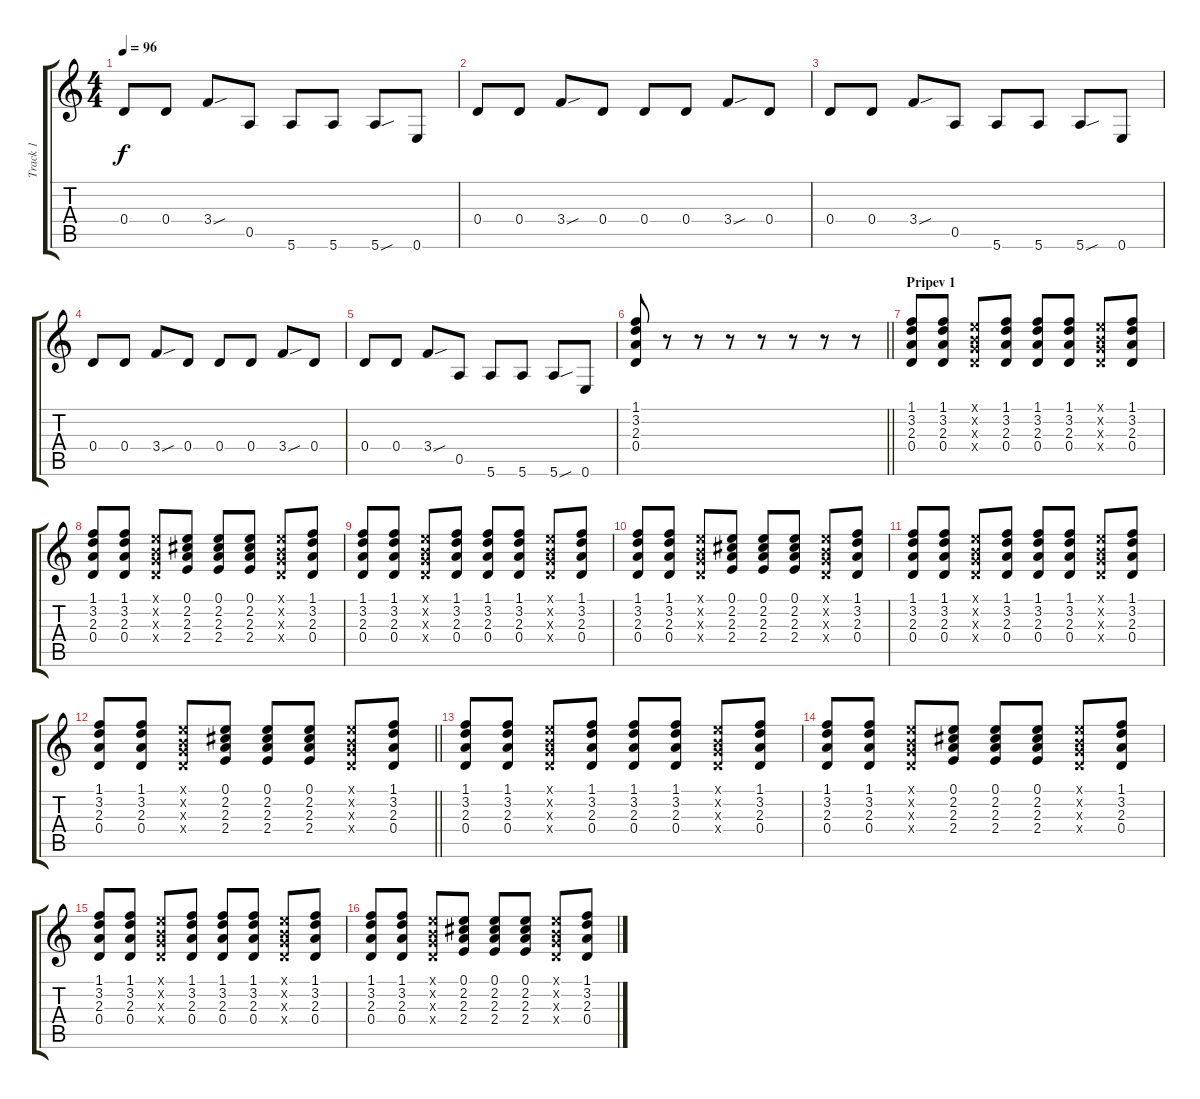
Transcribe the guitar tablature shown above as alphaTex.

\track ("Track 1" "Track 1") {instrument acousticguitarsteel}
\staff {score tabs}
\tuning (E4 B3 G3 D3 A2 E2) {hide}
\ts (4 4)
\tempo 96
\clef g2
\ks c
0.4.8{dy f} 0.4.8 3.4{sou}.8 0.5.8 5.6.8 5.6.8 5.6{sou}.8 0.6.8 |
0.4.8 0.4.8 3.4{sou}.8 0.4.8 0.4.8 0.4.8 3.4{sou}.8 0.4.8 |
0.4.8 0.4.8 3.4{sou}.8 0.5.8 5.6.8 5.6.8 5.6{sou}.8 0.6.8 |
0.4.8 0.4.8 3.4{sou}.8 0.4.8 0.4.8 0.4.8 3.4{sou}.8 0.4.8 |
0.4.8 0.4.8 3.4{sou}.8 0.5.8 5.6.8 5.6.8 5.6{sou}.8 0.6.8 |
\barLineRight lightlight
(1.1 3.2 2.3 0.4).8 r.8 r.8 r.8 r.8 r.8 r.8 r.8 |
\section ("" "Pripev 1")
(1.1 3.2 2.3 0.4).8 (1.1 3.2 2.3 0.4).8 (0.1{x} 0.2{x} 0.3{x} 0.4{x}).8 (1.1 3.2 2.3 0.4).8 (1.1 3.2 2.3 0.4).8 (1.1 3.2 2.3 0.4).8 (0.1{x} 0.2{x} 0.3{x} 0.4{x}).8 (1.1 3.2 2.3 0.4).8 |
(1.1 3.2 2.3 0.4).8 (1.1 3.2 2.3 0.4).8 (0.1{x} 0.2{x} 0.3{x} 0.4{x}).8 (0.1 2.2 2.3 2.4).8 (0.1 2.2 2.3 2.4).8 (0.1 2.2 2.3 2.4).8 (0.1{x} 0.2{x} 0.3{x} 0.4{x}).8 (1.1 3.2 2.3 0.4).8 |
(1.1 3.2 2.3 0.4).8 (1.1 3.2 2.3 0.4).8 (0.1{x} 0.2{x} 0.3{x} 0.4{x}).8 (1.1 3.2 2.3 0.4).8 (1.1 3.2 2.3 0.4).8 (1.1 3.2 2.3 0.4).8 (0.1{x} 0.2{x} 0.3{x} 0.4{x}).8 (1.1 3.2 2.3 0.4).8 |
(1.1 3.2 2.3 0.4).8 (1.1 3.2 2.3 0.4).8 (0.1{x} 0.2{x} 0.3{x} 0.4{x}).8 (0.1 2.2 2.3 2.4).8 (0.1 2.2 2.3 2.4).8 (0.1 2.2 2.3 2.4).8 (0.1{x} 0.2{x} 0.3{x} 0.4{x}).8 (1.1 3.2 2.3 0.4).8 |
(1.1 3.2 2.3 0.4).8 (1.1 3.2 2.3 0.4).8 (0.1{x} 0.2{x} 0.3{x} 0.4{x}).8 (1.1 3.2 2.3 0.4).8 (1.1 3.2 2.3 0.4).8 (1.1 3.2 2.3 0.4).8 (0.1{x} 0.2{x} 0.3{x} 0.4{x}).8 (1.1 3.2 2.3 0.4).8 |
\barLineRight lightlight
(1.1 3.2 2.3 0.4).8 (1.1 3.2 2.3 0.4).8 (0.1{x} 0.2{x} 0.3{x} 0.4{x}).8 (0.1 2.2 2.3 2.4).8 (0.1 2.2 2.3 2.4).8 (0.1 2.2 2.3 2.4).8 (0.1{x} 0.2{x} 0.3{x} 0.4{x}).8 (1.1 3.2 2.3 0.4).8 |
(1.1 3.2 2.3 0.4).8 (1.1 3.2 2.3 0.4).8 (0.1{x} 0.2{x} 0.3{x} 0.4{x}).8 (1.1 3.2 2.3 0.4).8 (1.1 3.2 2.3 0.4).8 (1.1 3.2 2.3 0.4).8 (0.1{x} 0.2{x} 0.3{x} 0.4{x}).8 (1.1 3.2 2.3 0.4).8 |
(1.1 3.2 2.3 0.4).8 (1.1 3.2 2.3 0.4).8 (0.1{x} 0.2{x} 0.3{x} 0.4{x}).8 (0.1 2.2 2.3 2.4).8 (0.1 2.2 2.3 2.4).8 (0.1 2.2 2.3 2.4).8 (0.1{x} 0.2{x} 0.3{x} 0.4{x}).8 (1.1 3.2 2.3 0.4).8 |
(1.1 3.2 2.3 0.4).8 (1.1 3.2 2.3 0.4).8 (0.1{x} 0.2{x} 0.3{x} 0.4{x}).8 (1.1 3.2 2.3 0.4).8 (1.1 3.2 2.3 0.4).8 (1.1 3.2 2.3 0.4).8 (0.1{x} 0.2{x} 0.3{x} 0.4{x}).8 (1.1 3.2 2.3 0.4).8 |
(1.1 3.2 2.3 0.4).8 (1.1 3.2 2.3 0.4).8 (0.1{x} 0.2{x} 0.3{x} 0.4{x}).8 (0.1 2.2 2.3 2.4).8 (0.1 2.2 2.3 2.4).8 (0.1 2.2 2.3 2.4).8 (0.1{x} 0.2{x} 0.3{x} 0.4{x}).8 (1.1 3.2 2.3 0.4).8
